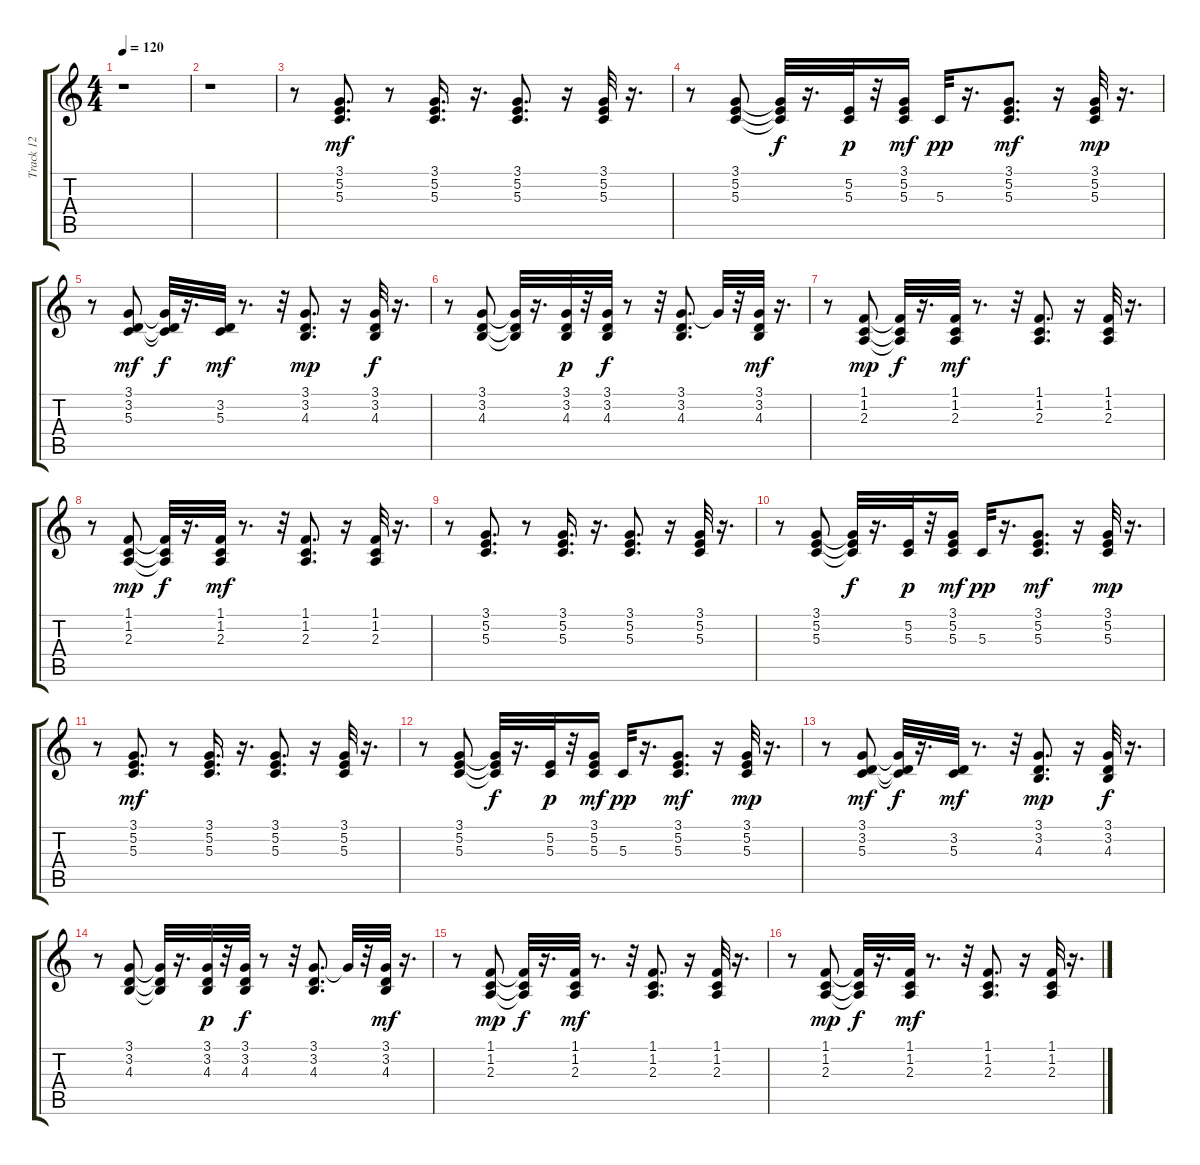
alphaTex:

\track ("Track 12" "Track 12") {instrument synthbrass1}
\staff {score tabs}
\tuning (E4 B3 G3 D3 A2 E2) {hide}
\ts (4 4)
\tempo 120
\clef g2
\ks c
r.1{dy mf} |
r.1 |
r.8 (3.1 5.2 5.3).8{d} r.8 (3.1 5.2 5.3).16{d} r.16{d} (3.1 5.2 5.3).8{d} r.16 (3.1 5.2 5.3).32 r.16{d} |
r.8 (3.1 5.2 5.3).8 (3.1{t} 5.2{t} 5.3{t}).32{dy f} r.16{d} (5.2 5.3).32{dy p} r.32 (3.1 5.2 5.3).16{dy mf} 5.3.32{dy pp} r.16{d} (3.1 5.2 5.3).8{d dy mf} r.16 (3.1 5.2 5.3).32{dy mp} r.16{d} |
r.8 (3.1 3.2 5.3).8{dy mf} (3.1{t} 3.2{t} 5.3{t}).32{dy f} r.16{d} (3.2 5.3).32{dy mf} r.8{d} r.32 (3.1 3.2 4.3).8{d dy mp} r.16 (3.1 3.2 4.3).32{dy f} r.16{d} |
r.8 (3.1 3.2 4.3).8 (3.1{t} 3.2{t} 4.3{t}).32 r.16{d} (3.1 3.2 4.3).32{dy p} r.32 (3.1 3.2 4.3).32{dy f} r.8 r.32 (3.1 3.2 4.3).8{d} 3.1{t}.32 r.32 (3.1 3.2 4.3).32{dy mf} r.16{d} |
r.8 (1.1 1.2 2.3).8{dy mp} (1.1{t} 1.2{t} 2.3{t}).32{dy f} r.16{d} (1.1 1.2 2.3).32{dy mf} r.8{d} r.32 (1.1 1.2 2.3).8{d} r.16 (1.1 1.2 2.3).32 r.16{d} |
r.8 (1.1 1.2 2.3).8{dy mp} (1.1{t} 1.2{t} 2.3{t}).32{dy f} r.16{d} (1.1 1.2 2.3).32{dy mf} r.8{d} r.32 (1.1 1.2 2.3).8{d} r.16 (1.1 1.2 2.3).32 r.16{d} |
r.8 (3.1 5.2 5.3).8{d} r.8 (3.1 5.2 5.3).16{d} r.16{d} (3.1 5.2 5.3).8{d} r.16 (3.1 5.2 5.3).32 r.16{d} |
r.8 (3.1 5.2 5.3).8 (3.1{t} 5.2{t} 5.3{t}).32{dy f} r.16{d} (5.2 5.3).32{dy p} r.32 (3.1 5.2 5.3).16{dy mf} 5.3.32{dy pp} r.16{d} (3.1 5.2 5.3).8{d dy mf} r.16 (3.1 5.2 5.3).32{dy mp} r.16{d} |
r.8 (3.1 5.2 5.3).8{d dy mf} r.8 (3.1 5.2 5.3).16{d} r.16{d} (3.1 5.2 5.3).8{d} r.16 (3.1 5.2 5.3).32 r.16{d} |
r.8 (3.1 5.2 5.3).8 (3.1{t} 5.2{t} 5.3{t}).32{dy f} r.16{d} (5.2 5.3).32{dy p} r.32 (3.1 5.2 5.3).16{dy mf} 5.3.32{dy pp} r.16{d} (3.1 5.2 5.3).8{d dy mf} r.16 (3.1 5.2 5.3).32{dy mp} r.16{d} |
r.8 (3.1 3.2 5.3).8{dy mf} (3.1{t} 3.2{t} 5.3{t}).32{dy f} r.16{d} (3.2 5.3).32{dy mf} r.8{d} r.32 (3.1 3.2 4.3).8{d dy mp} r.16 (3.1 3.2 4.3).32{dy f} r.16{d} |
r.8 (3.1 3.2 4.3).8 (3.1{t} 3.2{t} 4.3{t}).32 r.16{d} (3.1 3.2 4.3).32{dy p} r.32 (3.1 3.2 4.3).32{dy f} r.8 r.32 (3.1 3.2 4.3).8{d} 3.1{t}.32 r.32 (3.1 3.2 4.3).32{dy mf} r.16{d} |
r.8 (1.1 1.2 2.3).8{dy mp} (1.1{t} 1.2{t} 2.3{t}).32{dy f} r.16{d} (1.1 1.2 2.3).32{dy mf} r.8{d} r.32 (1.1 1.2 2.3).8{d} r.16 (1.1 1.2 2.3).32 r.16{d} |
r.8 (1.1 1.2 2.3).8{dy mp} (1.1{t} 1.2{t} 2.3{t}).32{dy f} r.16{d} (1.1 1.2 2.3).32{dy mf} r.8{d} r.32 (1.1 1.2 2.3).8{d} r.16 (1.1 1.2 2.3).32 r.16{d}
